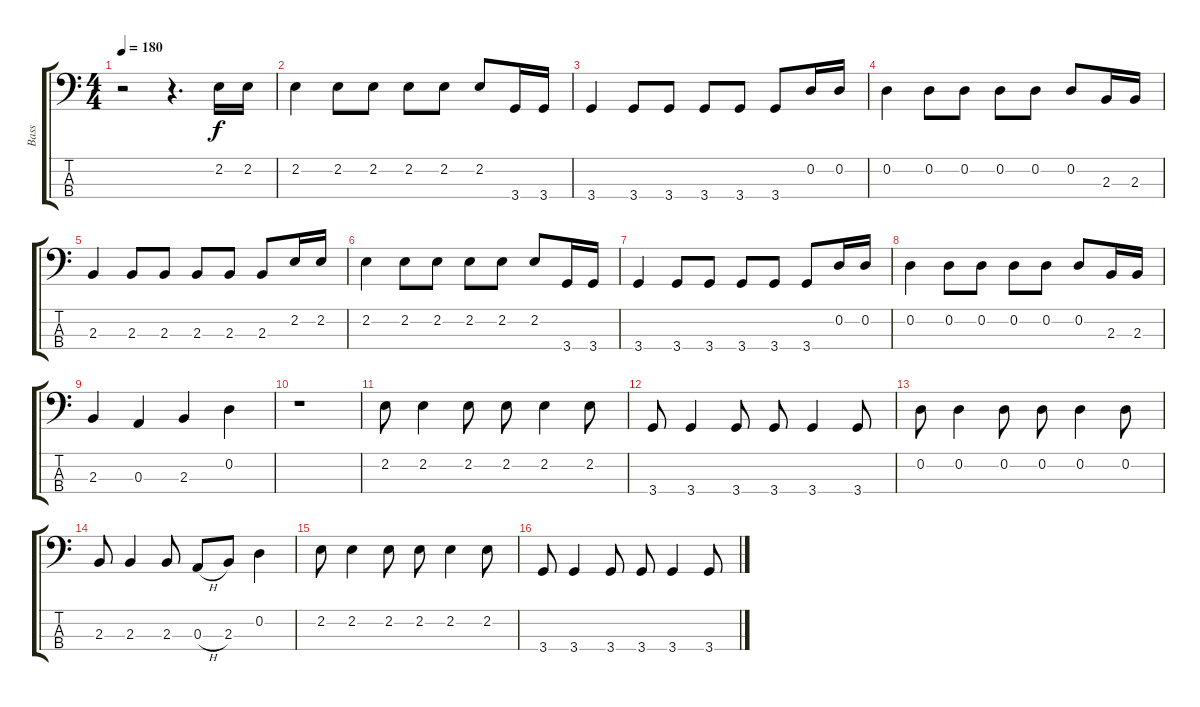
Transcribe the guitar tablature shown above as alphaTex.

\track ("Bass" "Bass") {instrument electricbasspick}
\staff {score tabs}
\tuning (G2 D2 A1 E1) {hide}
\ts (4 4)
\tempo 180
\clef f4
\ks c
r.2{dy f instrument electricbasspick} r.4{d} 2.2.16 2.2.16 |
2.2.4 2.2.8 2.2.8 2.2.8 2.2.8 2.2.8 3.4.16 3.4.16 |
3.4.4 3.4.8 3.4.8 3.4.8 3.4.8 3.4.8 0.2.16 0.2.16 |
0.2.4 0.2.8 0.2.8 0.2.8 0.2.8 0.2.8 2.3.16 2.3.16 |
2.3.4 2.3.8 2.3.8 2.3.8 2.3.8 2.3.8 2.2.16 2.2.16 |
2.2.4 2.2.8 2.2.8 2.2.8 2.2.8 2.2.8 3.4.16 3.4.16 |
3.4.4 3.4.8 3.4.8 3.4.8 3.4.8 3.4.8 0.2.16 0.2.16 |
0.2.4 0.2.8 0.2.8 0.2.8 0.2.8 0.2.8 2.3.16 2.3.16 |
2.3.4 0.3.4 2.3.4 0.2.4 |
r.1 |
2.2.8 2.2.4 2.2.8 2.2.8 2.2.4 2.2.8 |
3.4.8 3.4.4 3.4.8 3.4.8 3.4.4 3.4.8 |
0.2.8 0.2.4 0.2.8 0.2.8 0.2.4 0.2.8 |
2.3.8 2.3.4 2.3.8 0.3{h}.8 2.3.8 0.2.4 |
2.2.8 2.2.4 2.2.8 2.2.8 2.2.4 2.2.8 |
3.4.8 3.4.4 3.4.8 3.4.8 3.4.4 3.4.8
